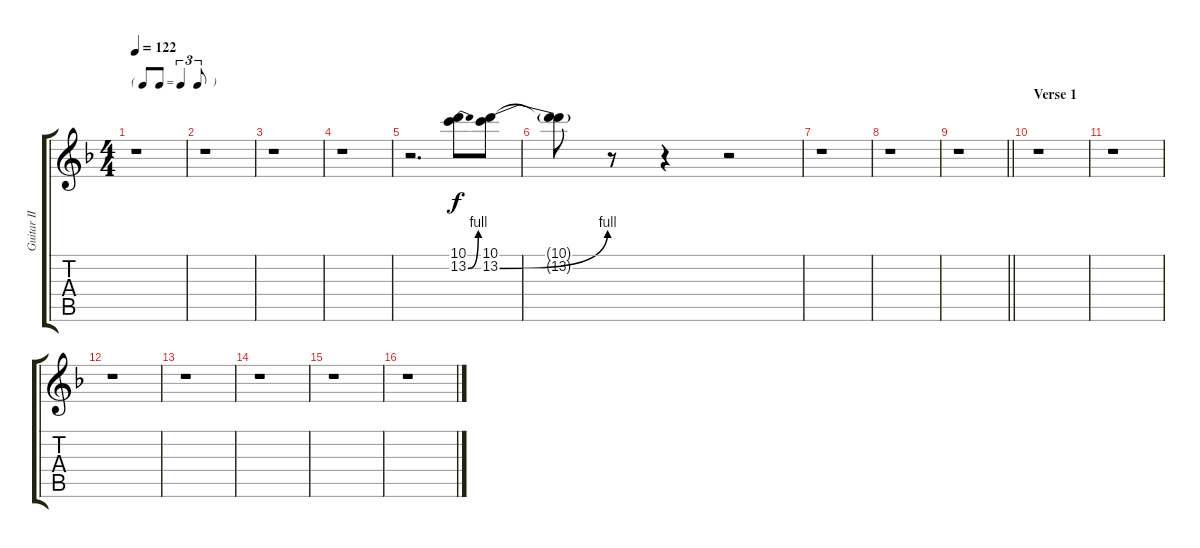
\track ("Guitar II" "Guitar II") {instrument distortionguitar}
\staff {score tabs}
\tuning (E4 B3 G3 D3 A2 D2) {hide}
\ts (4 4)
\tf triplet8th
\tempo 122
\clef g2
\ks dminor
r.1{dy f} |
r.1 |
r.1 |
r.1 |
r.2{d} (10.1 13.2{be (bend 0 0 60 4)}).8 (10.1 13.2{be (bend 0 0 60 4)}).8 |
(10.1{t} 13.2{t}).8 r.8 r.4 r.2 |
r.1 |
r.1 |
\barLineRight lightlight
r.1 |
\section ("" "Verse 1")
r.1 |
r.1 |
r.1 |
r.1 |
r.1 |
r.1 |
r.1
